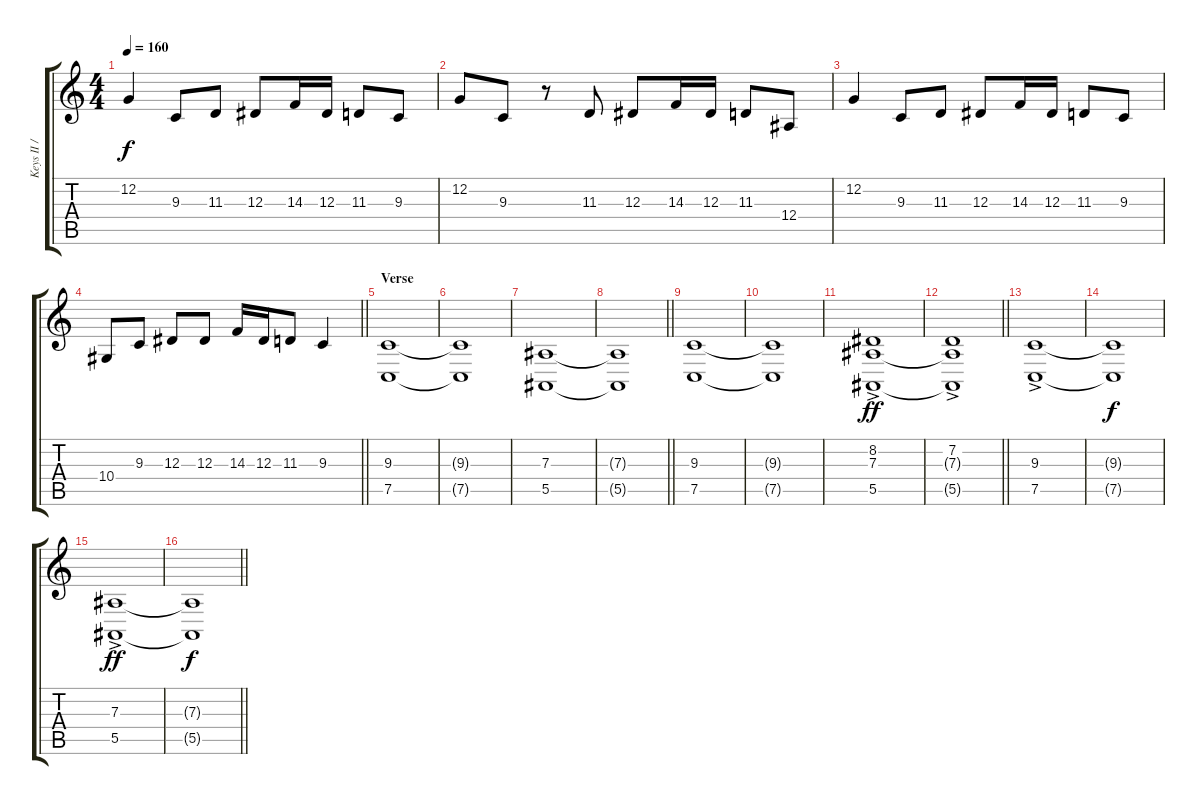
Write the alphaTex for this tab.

\track ("Keys II / Strings I" "Keys II / ") {instrument tangoaccordion}
\staff {score tabs}
\tuning (C4 G3 Eb3 Bb2 F2 C2) {hide}
\ts (4 4)
\section ("" "")
\tempo 160
\clef g2
\ks c
12.2.4{dy f} 9.3.8 11.3.8 12.3.8 14.3.16 12.3.16 11.3.8 9.3.8 |
12.2.8 9.3.8 r.8 11.3.8 12.3.8 14.3.16 12.3.16 11.3.8 12.4.8 |
12.2.4 9.3.8 11.3.8 12.3.8 14.3.16 12.3.16 11.3.8 9.3.8 |
\barLineRight lightlight
10.4.8 9.3.8 12.3.8 12.3.8 14.3.16 12.3.16 11.3.8 9.3.4 |
\section ("" "Verse")
(9.3 7.5).1{volume 9 balance 8} |
(9.3{t} 7.5{t}).1 |
(7.3 5.5).1 |
\barLineRight lightlight
(7.3{t} 5.5{t}).1 |
\section ("" "")
(9.3 7.5).1 |
(9.3{t} 7.5{t}).1 |
(8.2{ac} 7.3 5.5).1{dy ff} |
\barLineRight lightlight
(7.2{ac} 7.3{t} 5.5{t}).1 |
\section ("" "")
(9.3{ac} 7.5{ac}).1 |
(9.3{t} 7.5{t}).1{dy f} |
(7.3{ac} 5.5{ac}).1{dy ff} |
\barLineRight lightlight
(7.3{t} 5.5{t}).1{dy f}
